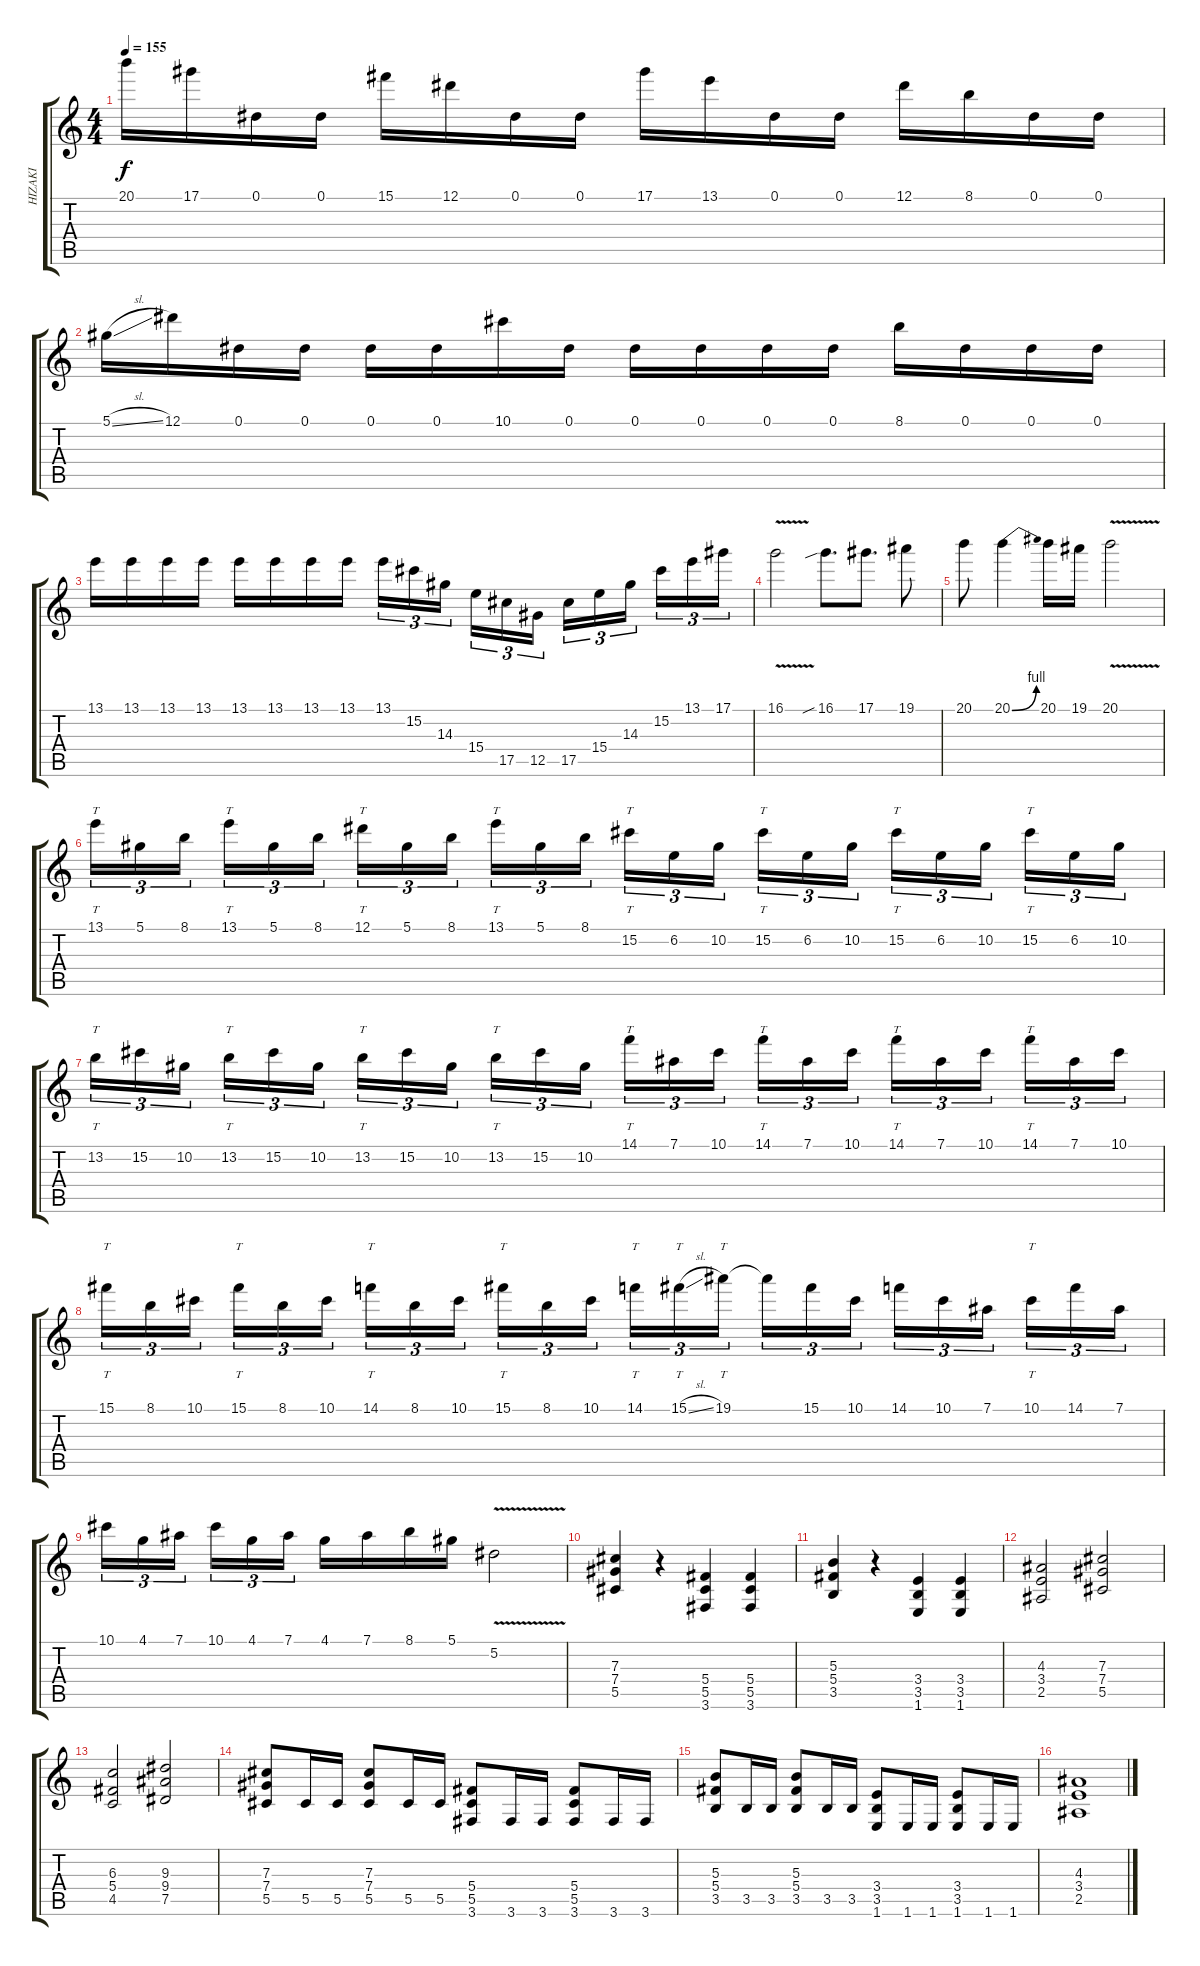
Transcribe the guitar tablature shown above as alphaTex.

\track ("HIZAKI" "HIZAKI") {instrument distortionguitar}
\staff {score tabs}
\tuning (Eb4 Bb3 Gb3 Db3 Ab2 Eb2) {hide}
\ts (4 4)
\tempo 155
\clef g2
\ks c
20.1.16{dy f} 17.1.16 0.1.16 0.1.16 15.1.16 12.1.16 0.1.16 0.1.16 17.1.16 13.1.16 0.1.16 0.1.16 12.1.16 8.1.16 0.1.16 0.1.16 |
5.1{sl}.16{balance 8} 12.1.16 0.1.16 0.1.16 0.1.16 0.1.16 10.1.16 0.1.16 0.1.16 0.1.16 0.1.16 0.1.16 8.1.16 0.1.16 0.1.16 0.1.16 |
13.1.16 13.1.16 13.1.16 13.1.16 13.1.16 13.1.16 13.1.16 13.1.16 13.1.16{tu (3 2)} 15.2.16{tu (3 2)} 14.3.16{tu (3 2) beam splitsecondary} 15.4.16{tu (3 2)} 17.5.16{tu (3 2)} 12.5.16{tu (3 2)} 17.5.16{tu (3 2)} 15.4.16{tu (3 2)} 14.3.16{tu (3 2) beam splitsecondary} 15.2.16{tu (3 2)} 13.1.16{tu (3 2)} 17.1.16{tu (3 2)} |
16.1{v}.2 16.1{sib}.8{d} 17.1.8{d} 19.1.8 |
20.1.8 20.1{be (bend 0 0 60 4)}.4 20.1.16 19.1.16 20.1{v}.2 |
13.1.16{tt tu (3 2)} 5.1.16{tu (3 2)} 8.1.16{tu (3 2) beam splitsecondary} 13.1.16{tt tu (3 2)} 5.1.16{tu (3 2)} 8.1.16{tu (3 2)} 12.1.16{tt tu (3 2)} 5.1.16{tu (3 2)} 8.1.16{tu (3 2) beam splitsecondary} 13.1.16{tt tu (3 2)} 5.1.16{tu (3 2)} 8.1.16{tu (3 2)} 15.2.16{tt tu (3 2)} 6.2.16{tu (3 2)} 10.2.16{tu (3 2) beam splitsecondary} 15.2.16{tt tu (3 2)} 6.2.16{tu (3 2)} 10.2.16{tu (3 2)} 15.2.16{tt tu (3 2)} 6.2.16{tu (3 2)} 10.2.16{tu (3 2) beam splitsecondary} 15.2.16{tt tu (3 2)} 6.2.16{tu (3 2)} 10.2.16{tu (3 2)} |
13.2.16{tt tu (3 2)} 15.2.16{tu (3 2)} 10.2.16{tu (3 2) beam splitsecondary} 13.2.16{tt tu (3 2)} 15.2.16{tu (3 2)} 10.2.16{tu (3 2)} 13.2.16{tt tu (3 2)} 15.2.16{tu (3 2)} 10.2.16{tu (3 2) beam splitsecondary} 13.2.16{tt tu (3 2)} 15.2.16{tu (3 2)} 10.2.16{tu (3 2)} 14.1.16{tt tu (3 2)} 7.1.16{tu (3 2)} 10.1.16{tu (3 2) beam splitsecondary} 14.1.16{tt tu (3 2)} 7.1.16{tu (3 2)} 10.1.16{tu (3 2)} 14.1.16{tt tu (3 2)} 7.1.16{tu (3 2)} 10.1.16{tu (3 2) beam splitsecondary} 14.1.16{tt tu (3 2)} 7.1.16{tu (3 2)} 10.1.16{tu (3 2)} |
15.1.16{tt tu (3 2)} 8.1.16{tu (3 2)} 10.1.16{tu (3 2) beam splitsecondary} 15.1.16{tt tu (3 2)} 8.1.16{tu (3 2)} 10.1.16{tu (3 2)} 14.1.16{tt tu (3 2)} 8.1.16{tu (3 2)} 10.1.16{tu (3 2) beam splitsecondary} 15.1.16{tt tu (3 2)} 8.1.16{tu (3 2)} 10.1.16{tu (3 2)} 14.1.16{tt tu (3 2)} 15.1{sl}.16{tt tu (3 2)} 19.1.16{tt tu (3 2) beam splitsecondary} 19.1{t}.16{tu (3 2)} 15.1.16{tu (3 2)} 10.1.16{tu (3 2)} 14.1.16{tu (3 2)} 10.1.16{tu (3 2)} 7.1.16{tu (3 2) beam splitsecondary} 10.1.16{tt tu (3 2)} 14.1.16{tu (3 2)} 7.1.16{tu (3 2)} |
10.1.16{tu (3 2)} 4.1.16{tu (3 2)} 7.1.16{tu (3 2) beam splitsecondary} 10.1.16{tu (3 2)} 4.1.16{tu (3 2)} 7.1.16{tu (3 2)} 4.1.16 7.1.16 8.1.16 5.1.16 5.2{v}.2 |
(7.3 7.4 5.5).4 r.4 (5.4 5.5 3.6).4 (5.4 5.5 3.6).4 |
(5.3 5.4 3.5).4 r.4 (3.4 3.5 1.6).4 (3.4 3.5 1.6).4 |
(4.3 3.4 2.5).2 (7.3 7.4 5.5).2 |
(6.3 5.4 4.5).2 (9.3 9.4 7.5).2 |
(7.3 7.4 5.5).8 5.5.16 5.5.16 (7.3 7.4 5.5).8 5.5.16 5.5.16 (5.4 5.5 3.6).8 3.6.16 3.6.16 (5.4 5.5 3.6).8 3.6.16 3.6.16 |
(5.3 5.4 3.5).8 3.5.16 3.5.16 (5.3 5.4 3.5).8 3.5.16 3.5.16 (3.4 3.5 1.6).8 1.6.16 1.6.16 (3.4 3.5 1.6).8 1.6.16 1.6.16 |
(4.3 3.4 2.5).1
